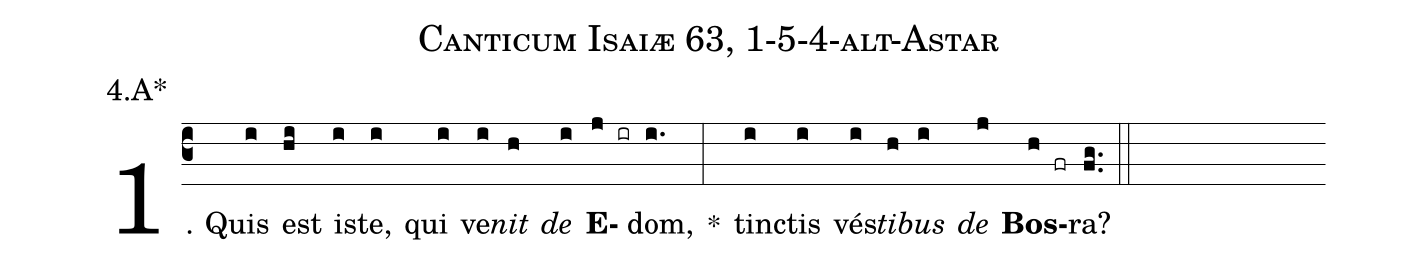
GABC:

name: Canticum Isaiæ 63, 1-5-4-alt-Astar;
annotation: 4.A*;
%%
(c3)1. Quis(i) est(hi) is(i)te,(i) qui(i) ve(i)<i>nit</i>(h) <i>de</i>(i) <b>E</b>(j ir)dom,(i.) *(:) tinc(i)tis(i) vés(i)<i>ti</i>(h)<i>bus</i>(i) <i>de</i>(j) <b>Bos</b>(h fr)ra?(fg..) (::)
